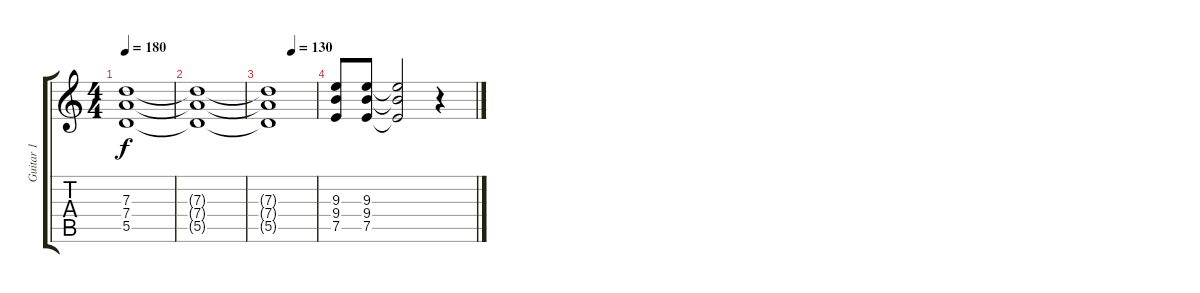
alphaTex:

\track ("Guitar 1" "Guitar 1") {instrument distortionguitar}
\staff {score tabs}
\tuning (E4 B3 G3 D3 A2 E2) {hide}
\ts (4 4)
\tempo 180
\clef g2
\ks c
(7.3{t} 7.4{t} 5.5{t}).1{dy f} |
(7.3{t} 7.4{t} 5.5{t}).1 |
\tempo (130 0.5)
(7.3{t} 7.4{t} 5.5{t}).1 |
(9.3 9.4 7.5).8 (9.3 9.4 7.5).8 (9.3{t} 9.4{t} 7.5{t}).2 r.4
